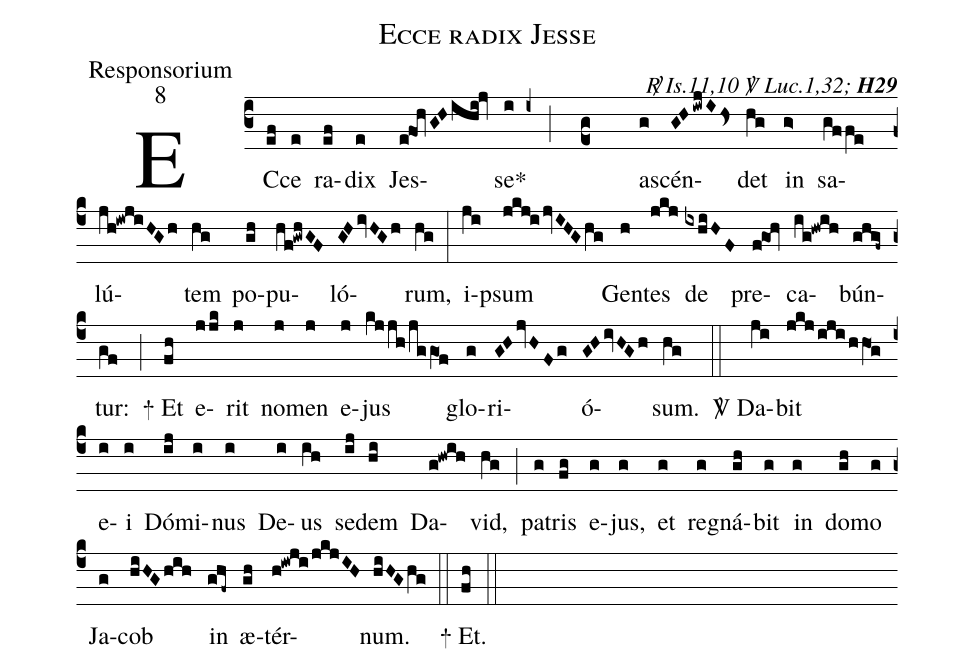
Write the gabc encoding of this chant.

name:Ecce radix Jesse;
office-part:Responsorium;
mode:8;
commentary:{\itshape\mdseries \Rbar\  Is.11,10 \Vbar\ Luc.1,32;\/} {\bfseries H29};
%%
(c3)  EC(ef)ce(e) ra(ef)dix(e) <nlba>Jes(e!fo1hGHihi!jv)se<sp>*</sp>(i) (z0/[-0.5];/[-4]c2/[-2])
a(g)scén(GHiwjIHs>)det(hg) in(g>) </nlba>sa(gffe)(c4z)lú(jh!iwjiHGh)tem(hg) po(gh)pu(hf!gwhGF)ló(GHivHGh)rum,(hg) (:)
i(ji)psum(jkj!ijvIHGhg) Gen(h)tes(jkj) de(ixhiHF) pre(f!go1!hv)ca(ig!hwih)bún(ghgf~)tur:(gf) (;)
<sp>+</sp> Et(fh) e(jjk)rit(j) no(j)men(j) e(j)jus(kjjh/jggO1f) glo(g)ri(GHjvHFg)ó(GHivHGh)sum.(hg) (::)
<sp>V/</sp> Da(ji)bit(jkj/iji/hhO1g) e(i)i(i) Dó(ij)mi(i)nus(i) De(i)us(ih) se(ij)dem(hi) Da(g!hwih)vid,(hg) (;)
pa(g)tris(fg) e(g)jus,(g) et(g) re(g)gná(gh)bit(g) in(g) do(gh)mo(g) Ja(g)cob(hiHGhih) in(ghf~) æ(gh)tér(h!iwji/jkjIH)num.(hiHGhg) (::)
<sp>+</sp> Et.(fh) (::)
